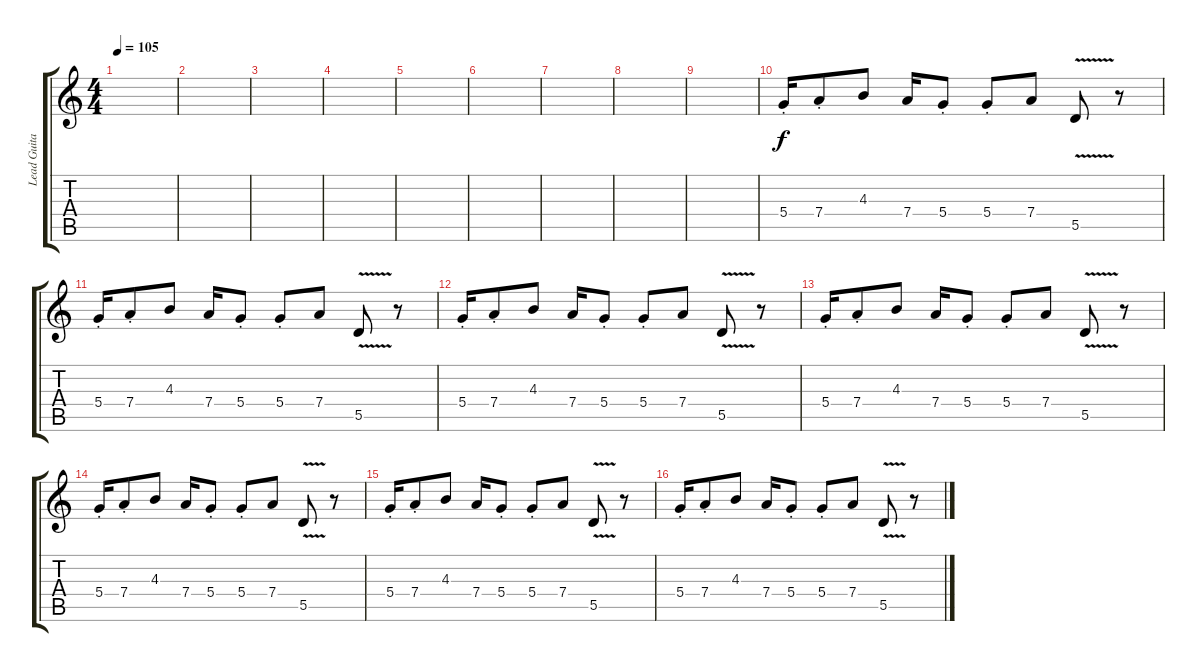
\track ("Lead Guitar" "Lead Guita") {instrument electricguitarjazz bank 255}
\staff {score tabs}
\tuning (E4 B3 G3 D3 A2 E2) {hide}
\ts (4 4)
\tempo 105
\clef g2
\ks c
|
|
|
|
|
|
|
|
|
5.4{st}.16 7.4{st}.8 4.3.8 7.4.16 5.4{st}.8 5.4{st}.8 7.4.8 5.5{v}.8 r.8 |
5.4{st}.16 7.4{st}.8 4.3.8 7.4.16 5.4{st}.8 5.4{st}.8 7.4.8 5.5{v}.8 r.8 |
5.4{st}.16 7.4{st}.8 4.3.8 7.4.16 5.4{st}.8 5.4{st}.8 7.4.8 5.5{v}.8 r.8 |
5.4{st}.16 7.4{st}.8 4.3.8 7.4.16 5.4{st}.8 5.4{st}.8 7.4.8 5.5{v}.8 r.8 |
5.4{st}.16 7.4{st}.8 4.3.8 7.4.16 5.4{st}.8 5.4{st}.8 7.4.8 5.5{v}.8 r.8 |
5.4{st}.16 7.4{st}.8 4.3.8 7.4.16 5.4{st}.8 5.4{st}.8 7.4.8 5.5{v}.8 r.8 |
5.4{st}.16 7.4{st}.8 4.3.8 7.4.16 5.4{st}.8 5.4{st}.8 7.4.8 5.5{v}.8 r.8
